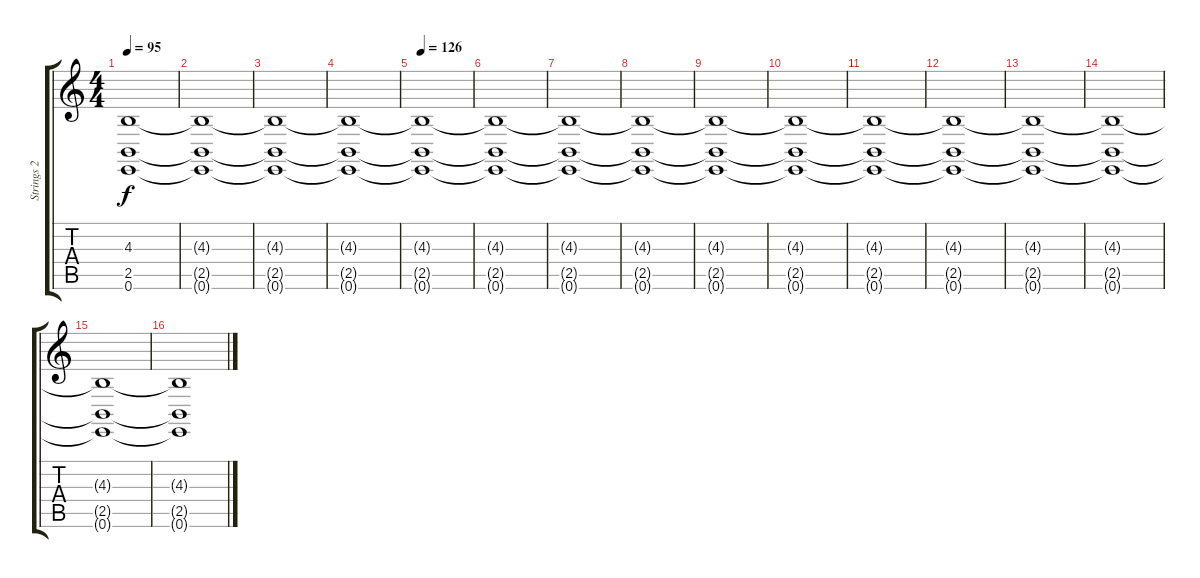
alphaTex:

\track ("Strings 2" "Strings 2") {instrument stringensemble1}
\staff {score tabs}
\tuning (E4 B3 G3 D3 A2 E2) {hide}
\ts (4 4)
\tempo 95
\clef g2
\ks c
(4.3 2.5 0.6).1{dy f instrument stringensemble1} |
(4.3{t} 2.5{t} 0.6{t}).1 |
(4.3{t} 2.5{t} 0.6{t}).1 |
(4.3{t} 2.5{t} 0.6{t}).1 |
\tempo 126
(4.3{t} 2.5{t} 0.6{t}).1 |
(4.3{t} 2.5{t} 0.6{t}).1 |
(4.3{t} 2.5{t} 0.6{t}).1 |
(4.3{t} 2.5{t} 0.6{t}).1 |
(4.3{t} 2.5{t} 0.6{t}).1 |
(4.3{t} 2.5{t} 0.6{t}).1 |
(4.3{t} 2.5{t} 0.6{t}).1 |
(4.3{t} 2.5{t} 0.6{t}).1 |
(4.3{t} 2.5{t} 0.6{t}).1 |
(4.3{t} 2.5{t} 0.6{t}).1 |
(4.3{t} 2.5{t} 0.6{t}).1 |
(4.3{t} 2.5{t} 0.6{t}).1
